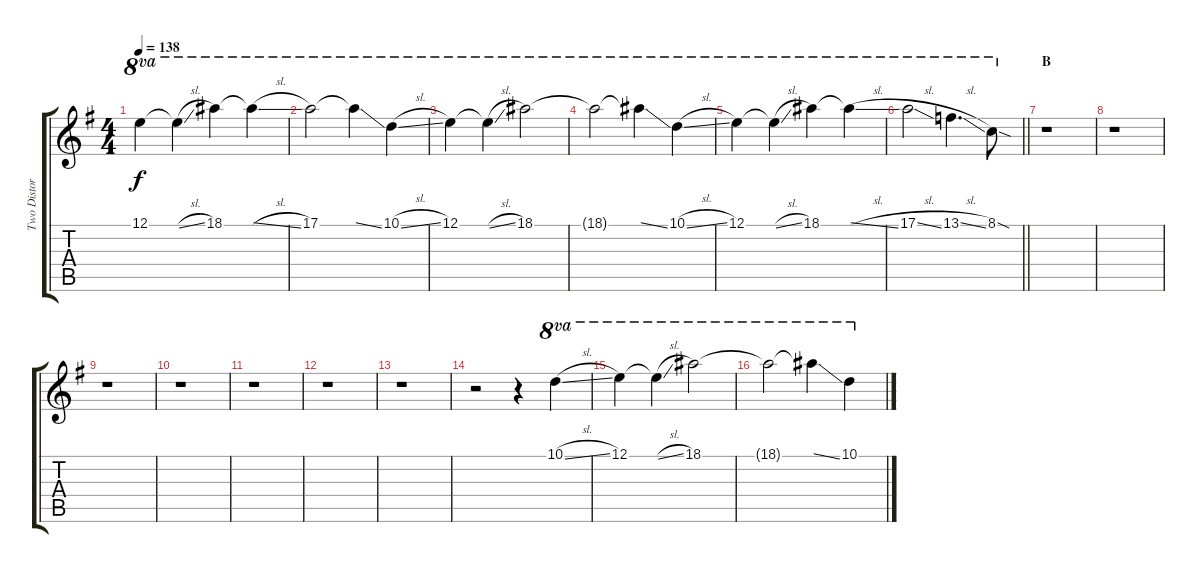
\track ("Two Distortion Guitars w/ Slide" "Two Distor") {instrument distortionguitar}
\staff {score tabs}
\tuning (E4 B3 G3 D3 A2 E2) {hide}
\ts (4 4)
\tempo 138
\clef g2
\ks g
12.1.4{ot 8va dy f} 12.1{sl t}.4{ot 8va} 18.1.4{ot 8va} 18.1{sl t}.4{ot 8va} |
17.1.2{ot 8va} 17.1{ss t}.4{ot 8va} 10.1{sl}.4{ot 8va} |
12.1.4{ot 8va} 12.1{sl t}.4{ot 8va} 18.1.2{ot 8va} |
18.1{t}.2{ot 8va} 18.1{ss t}.4{ot 8va} 10.1{sl}.4{ot 8va} |
12.1.4{ot 8va} 12.1{sl t}.4{ot 8va} 18.1.4{ot 8va} 18.1{sl t}.4{ot 8va} |
\barLineRight lightlight
17.1{sl}.2{ot 8va} 13.1{sl}.4{d ot 8va} 8.1{sod}.8{ot 8va} |
\section ("" "B")
r.1 |
r.1 |
r.1 |
r.1 |
r.1 |
r.1 |
r.1 |
r.2 r.4 10.1{sl}.4{ot 8va} |
12.1.4{ot 8va} 12.1{sl t}.4{ot 8va} 18.1.2{ot 8va} |
18.1{t}.2{ot 8va} 18.1{ss t}.4{ot 8va} 10.1{sl}.4{ot 8va}
